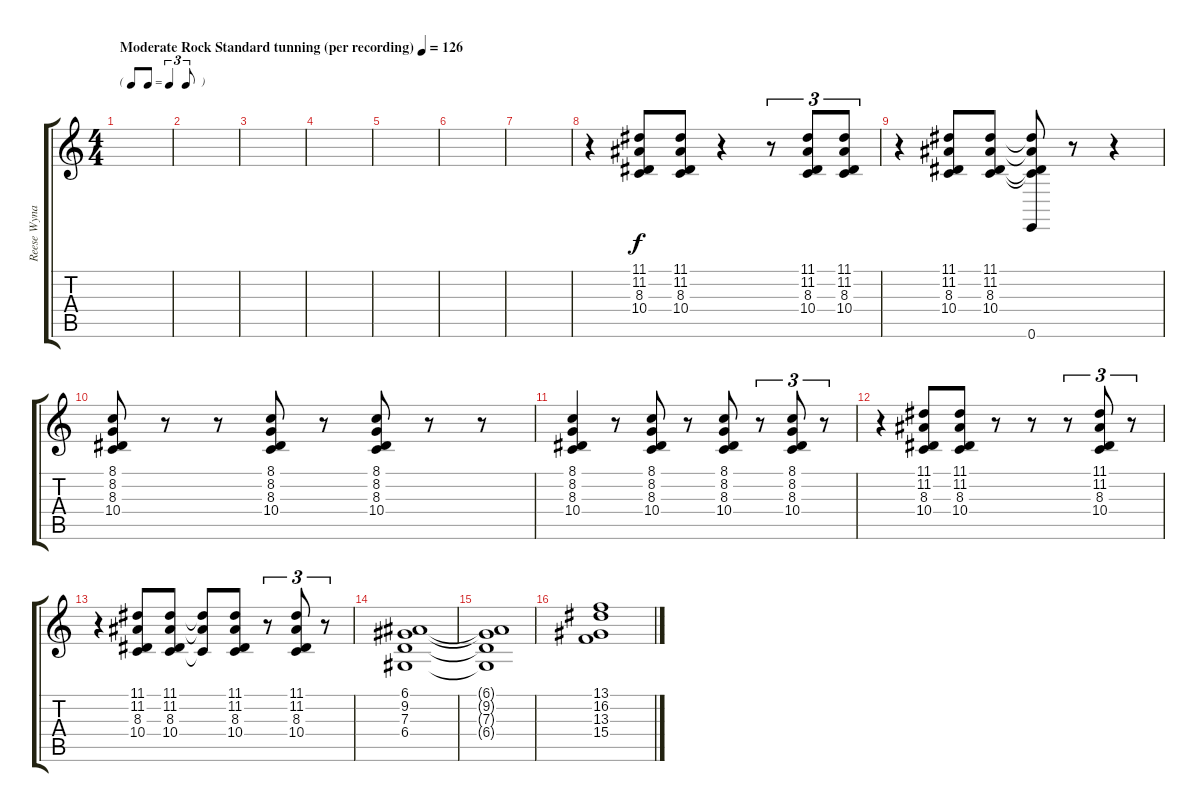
\track ("Reese Wynans" "Reese Wyna") {instrument drawbarorgan}
\staff {score tabs}
\tuning (E4 B3 G3 D3 A2 E2) {hide}
\ts (4 4)
\tf triplet8th
\tempo (126 "Moderate Rock Standard tunning (per recording)")
\clef g2
\ks c
|
|
|
|
|
|
|
r.4 (11.1 11.2 8.3 10.4).8 (11.1 11.2 8.3 10.4).8 r.4 r.8{tu (3 2)} (11.1 11.2 8.3 10.4).8{tu (3 2)} (11.1 11.2 8.3 10.4).8{tu (3 2)} |
r.4 (11.1 11.2 8.3 10.4).8 (11.1 11.2 8.3 10.4).8 (11.1{t} 11.2{t} 8.3{t} 10.4{t} 0.6).8 r.8 r.4 |
(8.1 8.2 8.3 10.4).8 r.8 r.8 (8.1 8.2 8.3 10.4).8 r.8 (8.1 8.2 8.3 10.4).8 r.8 r.8 |
(8.1 8.2 8.3 10.4).4 r.8 (8.1 8.2 8.3 10.4).8 r.8 (8.1 8.2 8.3 10.4).8 r.8{tu (3 2)} (8.1 8.2 8.3 10.4).8{tu (3 2)} r.8{tu (3 2)} |
r.4 (11.1 11.2 8.3 10.4).8 (11.1 11.2 8.3 10.4).8 r.8 r.8 r.8{tu (3 2)} (11.1 11.2 8.3 10.4).8{tu (3 2)} r.8{tu (3 2)} |
r.4 (11.1 11.2 8.3 10.4).8 (11.1 11.2 8.3 10.4).8 (11.1{t} 11.2{t} 10.4{t}).8 (11.1 11.2 8.3 10.4).8 r.8{tu (3 2)} (11.1 11.2 8.3 10.4).8{tu (3 2)} r.8{tu (3 2)} |
(6.1 9.2 7.3 6.4).1{volume 9} |
(6.1{t} 9.2{t} 7.3{t} 6.4{t}).1 |
(13.1 16.2 13.3 15.4).1
